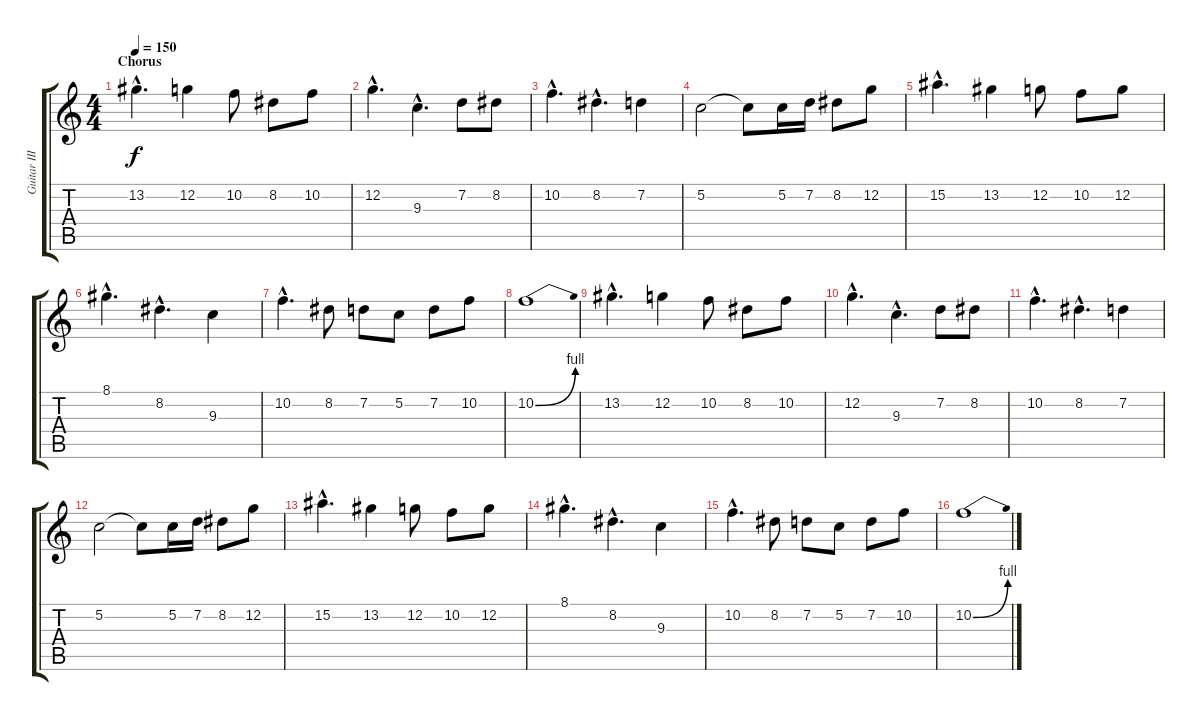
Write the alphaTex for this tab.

\track ("Guitar III" "Guitar III") {instrument distortionguitar}
\staff {score tabs}
\tuning (C4 G3 Eb3 Bb2 F2 C2) {hide}
\ts (4 4)
\section ("" "Chorus")
\tempo 150
\clef g2
\ks c
13.2{hac}.4{d dy f} 12.2.4 10.2.8 8.2.8 10.2.8 |
12.2{hac}.4{d} 9.3{hac}.4{d} 7.2.8 8.2.8 |
10.2{hac}.4{d} 8.2{hac}.4{d} 7.2.4 |
5.2.2 5.2{t}.8 5.2.16 7.2.16 8.2.8 12.2.8 |
15.2{hac}.4{d} 13.2.4 12.2.8 10.2.8 12.2.8 |
8.1{hac}.4{d} 8.2{hac}.4{d} 9.3.4 |
10.2{hac}.4{d} 8.2.8 7.2.8 5.2.8 7.2.8 10.2.8 |
10.2{be (bend 0 0 60 4)}.1 |
13.2{hac}.4{d} 12.2.4 10.2.8 8.2.8 10.2.8 |
12.2{hac}.4{d} 9.3{hac}.4{d} 7.2.8 8.2.8 |
10.2{hac}.4{d} 8.2{hac}.4{d} 7.2.4 |
5.2.2 5.2{t}.8 5.2.16 7.2.16 8.2.8 12.2.8 |
15.2{hac}.4{d} 13.2.4 12.2.8 10.2.8 12.2.8 |
8.1{hac}.4{d} 8.2{hac}.4{d} 9.3.4 |
10.2{hac}.4{d} 8.2.8 7.2.8 5.2.8 7.2.8 10.2.8 |
10.2{be (bend 0 0 60 4)}.1
